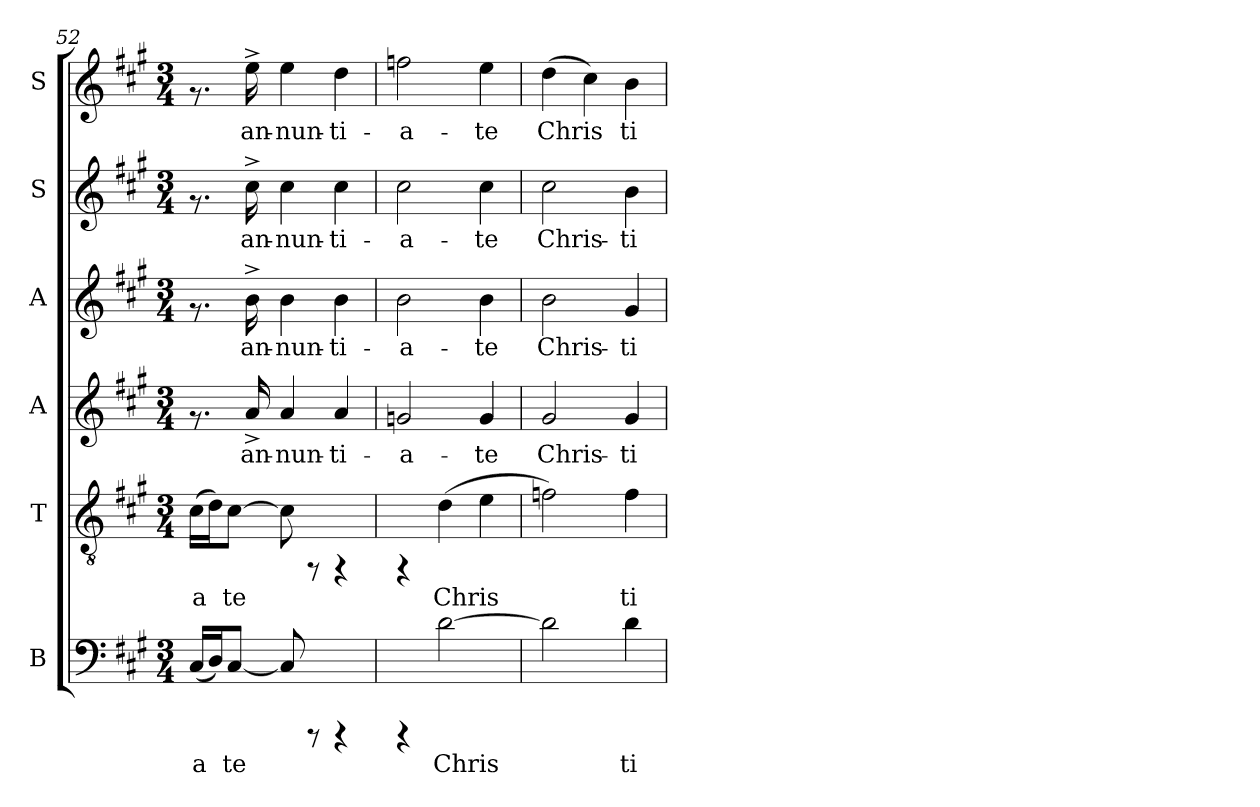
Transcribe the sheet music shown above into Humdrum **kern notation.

**kern	**text	**kern	**text	**kern	**text	**kern	**text	**kern	**text	**kern	**text
*part6	*part6	*part5	*part5	*part4	*part4	*part3	*part3	*part2	*part2	*part1	*part1
*staff6	*staff6	*staff5	*staff5	*staff4	*staff4	*staff3	*staff3	*staff2	*staff2	*staff1	*staff1
*I"B	*	*I"T	*	*I"A	*	*I"A	*	*I"S	*	*I"S	*
*I'B	*	*I'T	*	*I'A	*	*I'A	*	*I'S	*	*I'S	*
*clefF4	*	*clefGv2	*	*clefG2	*	*clefG2	*	*clefG2	*	*clefG2	*
*k[f#c#g#]	*	*k[f#c#g#]	*	*k[f#c#g#]	*	*k[f#c#g#]	*	*k[f#c#g#]	*	*k[f#c#g#]	*
*A:	*	*A:	*	*A:	*	*A:	*	*A:	*	*A:	*
*M3/4	*	*M3/4	*	*M3/4	*	*M3/4	*	*M3/4	*	*M3/4	*
=52	=52	=52	=52	=52	=52	=52	=52	=52	=52	=52	=52
!	!LO:LY:b:cj	!	!LO:LY:b:cj	!	!	!	!	!	!	!	!
(<16C#/L	-a-	(>16c#\L	-a-	8.rf	.	8.rf	.	8.rf	.	8.rf	.
!	!LO:LY:b:cj	!	!LO:LY:b:cj	!	!	!	!	!	!	!	!
16D/)	--	16d\)	--	.	.	.	.	.	.	.	.
!	!LO:LY:b:cj	!	!LO:LY:b:cj	!	!	!	!	!	!	!	!
[<8C#/J	-te	[>8c#\J	-te	.	.	.	.	.	.	.	.
!	!	!	!	!	!LO:LY:b:cj	!	!LO:LY:b:cj	!	!LO:LY:b:cj	!	!LO:LY:b:cj
.	.	.	.	16a^>/	an-	16b^>\	an-	16cc#^>\	an-	16ee^>\	an-
!	!LO:LY:b:cj	!	!LO:LY:b:cj	!	!LO:LY:b:cj	!	!LO:LY:b:cj	!	!LO:LY:b:cj	!	!LO:LY:b:cj
8C#/]	.	8c#\]	.	4a/	-nun-	4b\	-nun-	4cc#\	-nun-	4ee\	-nun-
8rCCC	.	8rFF	.	.	.	.	.	.	.	.	.
!	!	!	!	!	!LO:LY:b:cj	!	!LO:LY:b:cj	!	!LO:LY:b:cj	!	!LO:LY:b:cj
4rCCC	.	4rFF	.	4a/	-ti-	4b\	-ti-	4cc#\	-ti-	4dd\	-ti-
!!LO:PB:g=z
=53	=53	=53	=53	=53	=53	=53	=53	=53	=53	=53	=53
!	!	!	!	!	!LO:LY:b:cj	!	!LO:LY:b:cj	!	!LO:LY:b:cj	!	!LO:LY:b:cj
4rCCC	.	4rFF	.	2gn/	-a-	2b\	-a-	2cc#\	-a-	2ffn\	-a-
!	!LO:LY:b:cj	!	!LO:LY:b:cj	!	!	!	!	!	!	!	!
[>2d\	Chris-	(>4d\	Chris-	.	.	.	.	.	.	.	.
!	!	!	!LO:LY:b:cj	!	!LO:LY:b:cj	!	!LO:LY:b:cj	!	!LO:LY:b:cj	!	!LO:LY:b:cj
.	.	4e\	--	4g/	-te	4b\	-te	4cc#\	-te	4ee\	-te
=54	=54	=54	=54	=54	=54	=54	=54	=54	=54	=54	=54
!	!LO:LY:b:cj	!	!LO:LY:b:cj	!	!LO:LY:b:cj	!	!LO:LY:b:cj	!	!LO:LY:b:cj	!	!LO:LY:b:cj
2d\]	--	2fn\)	--	2g#/	Chris-	2b\	Chris-	2cc#\	Chris-	(>4dd\	Chris-
!	!	!	!	!	!	!	!	!	!	!	!LO:LY:b:cj
.	.	.	.	.	.	.	.	.	.	4cc#\)	--
!	!LO:LY:b:cj	!	!LO:LY:b:cj	!	!LO:LY:b:cj	!	!LO:LY:b:cj	!	!LO:LY:b:cj	!	!LO:LY:b:cj
4d\	-ti	4f\	-ti	4g#/	-ti	4g#/	-ti	4b\	-ti	4b\	-ti
=	=	=	=	=	=	=	=	=	=	=	=
*-	*-	*-	*-	*-	*-	*-	*-	*-	*-	*-	*-
